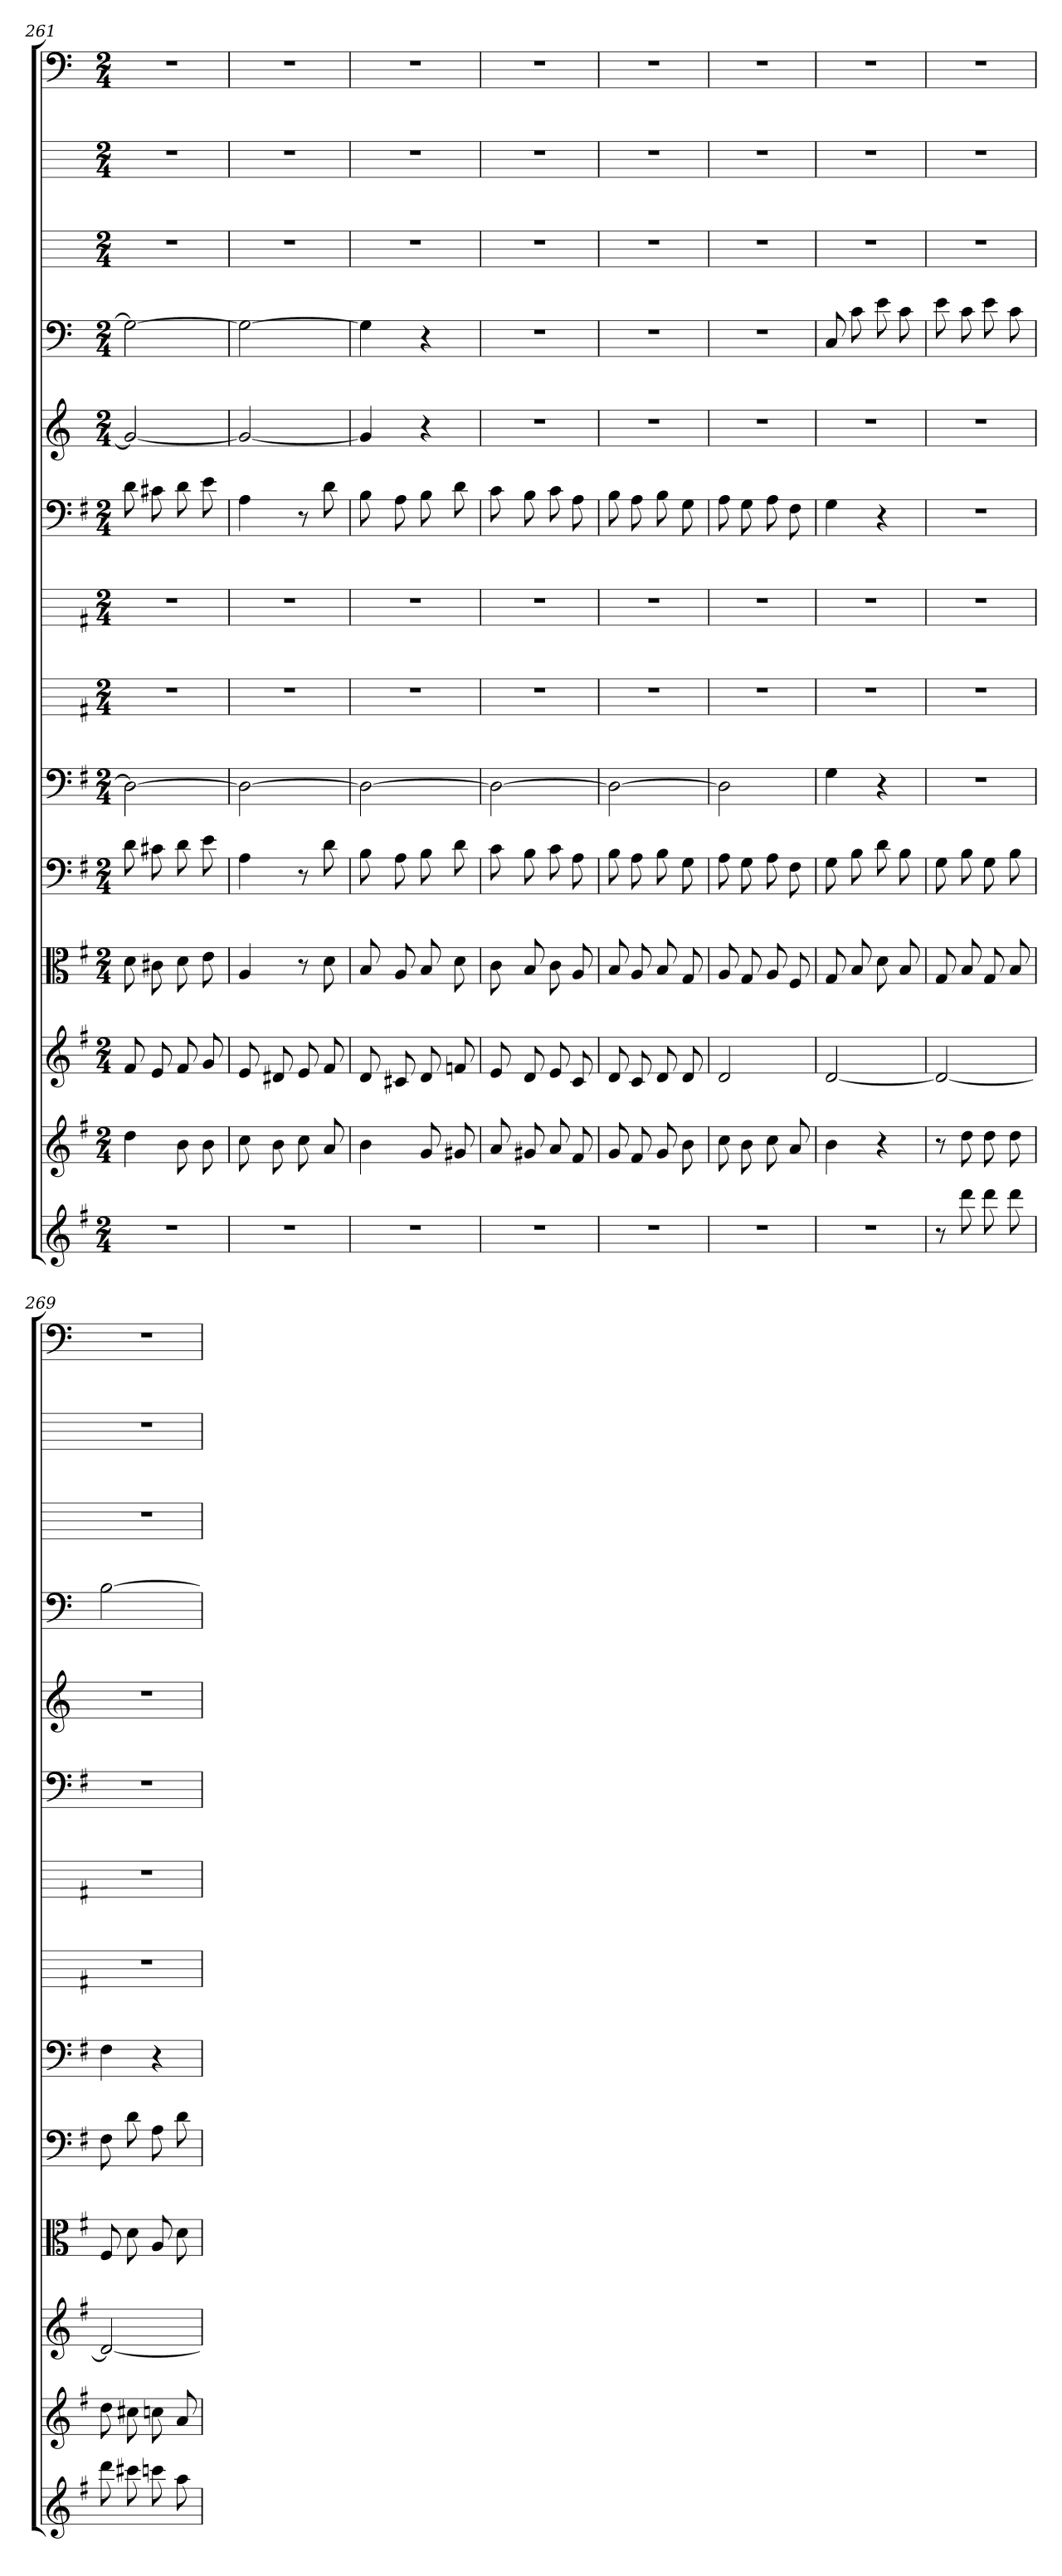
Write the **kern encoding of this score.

**kern	**kern	**kern	**kern	**kern	**kern	**kern	**kern	**kern	**kern	**kern	**kern	**kern	**kern
*part14	*part13	*part12	*part11	*part10	*part9	*part8	*part7	*part6	*part5	*part4	*part3	*part2	*part1
*staff14	*staff13	*staff12	*staff11	*staff10	*staff9	*staff8	*staff7	*staff6	*staff5	*staff4	*staff3	*staff2	*staff1
*	*	*	*clefC3	*clefF4	*clefF4	*	*	*clefF4	*	*	*	*	*clefF4
*k[f#]	*k[f#]	*k[f#]	*k[f#]	*k[f#]	*k[f#]	*k[f#]	*k[f#]	*k[f#]	*k[]	*k[]	*k[]	*k[]	*k[]
*M2/4	*M2/4	*M2/4	*M2/4	*M2/4	*M2/4	*M2/4	*M2/4	*M2/4	*M2/4	*M2/4	*M2/4	*M2/4	*M2/4
=261	=261	=261	=261	=261	=261	=261	=261	=261	=261	=261	=261	=261	=261
2r	4dd	8f#	8d	8d	2D_	2r	2r	8d	2g_	2G_	2r	2r	2r
.	.	8e	8c#X	8c#X	.	.	.	8c#X	.	.	.	.	.
.	8b	8f#	8d	8d	.	.	.	8d	.	.	.	.	.
.	8b	8g	8e	8e	.	.	.	8e	.	.	.	.	.
=262	=262	=262	=262	=262	=262	=262	=262	=262	=262	=262	=262	=262	=262
2r	8cc	8e	4A	4A	2D_	2r	2r	4A	2g_	2G_	2r	2r	2r
.	8b	8d#X	.	.	.	.	.	.	.	.	.	.	.
.	8cc	8e	8r	8r	.	.	.	8r	.	.	.	.	.
.	8a	8f#	8d	8d	.	.	.	8d	.	.	.	.	.
=263	=263	=263	=263	=263	=263	=263	=263	=263	=263	=263	=263	=263	=263
2r	4b	8d	8B	8B	2D_	2r	2r	8B	4g]	4G]	2r	2r	2r
.	.	8c#X	8A	8A	.	.	.	8A	.	.	.	.	.
.	8g	8d	8B	8B	.	.	.	8B	4r	4r	.	.	.
.	8g#X	8fn	8d	8d	.	.	.	8d	.	.	.	.	.
=264	=264	=264	=264	=264	=264	=264	=264	=264	=264	=264	=264	=264	=264
2r	8a	8e	8c	8c	2D_	2r	2r	8c	2r	2r	2r	2r	2r
.	8g#X	8d	8B	8B	.	.	.	8B	.	.	.	.	.
.	8a	8e	8c	8c	.	.	.	8c	.	.	.	.	.
.	8f#	8c	8A	8A	.	.	.	8A	.	.	.	.	.
=265	=265	=265	=265	=265	=265	=265	=265	=265	=265	=265	=265	=265	=265
2r	8g	8d	8B	8B	2D_	2r	2r	8B	2r	2r	2r	2r	2r
.	8f#	8c	8A	8A	.	.	.	8A	.	.	.	.	.
.	8g	8d	8B	8B	.	.	.	8B	.	.	.	.	.
.	8b	8d	8G	8G	.	.	.	8G	.	.	.	.	.
=266	=266	=266	=266	=266	=266	=266	=266	=266	=266	=266	=266	=266	=266
2r	8cc	2d	8A	8A	2D]	2r	2r	8A	2r	2r	2r	2r	2r
.	8b	.	8G	8G	.	.	.	8G	.	.	.	.	.
.	8cc	.	8A	8A	.	.	.	8A	.	.	.	.	.
.	8a	.	8F#	8F#	.	.	.	8F#	.	.	.	.	.
=267	=267	=267	=267	=267	=267	=267	=267	=267	=267	=267	=267	=267	=267
2r	4b	[2d	8G	8G	4G	2r	2r	4G	2r	8C	2r	2r	2r
.	.	.	8B	8B	.	.	.	.	.	8c	.	.	.
.	4r	.	8d	8d	4r	.	.	4r	.	8e	.	.	.
.	.	.	8B	8B	.	.	.	.	.	8c	.	.	.
=268	=268	=268	=268	=268	=268	=268	=268	=268	=268	=268	=268	=268	=268
8r	8r	2d_	8G	8G	2r	2r	2r	2r	2r	8e	2r	2r	2r
8ddd	8dd	.	8B	8B	.	.	.	.	.	8c	.	.	.
8ddd	8dd	.	8G	8G	.	.	.	.	.	8e	.	.	.
8ddd	8dd	.	8B	8B	.	.	.	.	.	8c	.	.	.
=269	=269	=269	=269	=269	=269	=269	=269	=269	=269	=269	=269	=269	=269
8ddd	8dd	2d_	8F#	8F#	4F#	2r	2r	2r	2r	[2B	2r	2r	2r
8ccc#X	8cc#X	.	8d	8d	.	.	.	.	.	.	.	.	.
8cccn	8ccn	.	8A	8A	4r	.	.	.	.	.	.	.	.
8aa	8a	.	8d	8d	.	.	.	.	.	.	.	.	.
=	=	=	=	=	=	=	=	=	=	=	=	=	=
*-	*-	*-	*-	*-	*-	*-	*-	*-	*-	*-	*-	*-	*-
